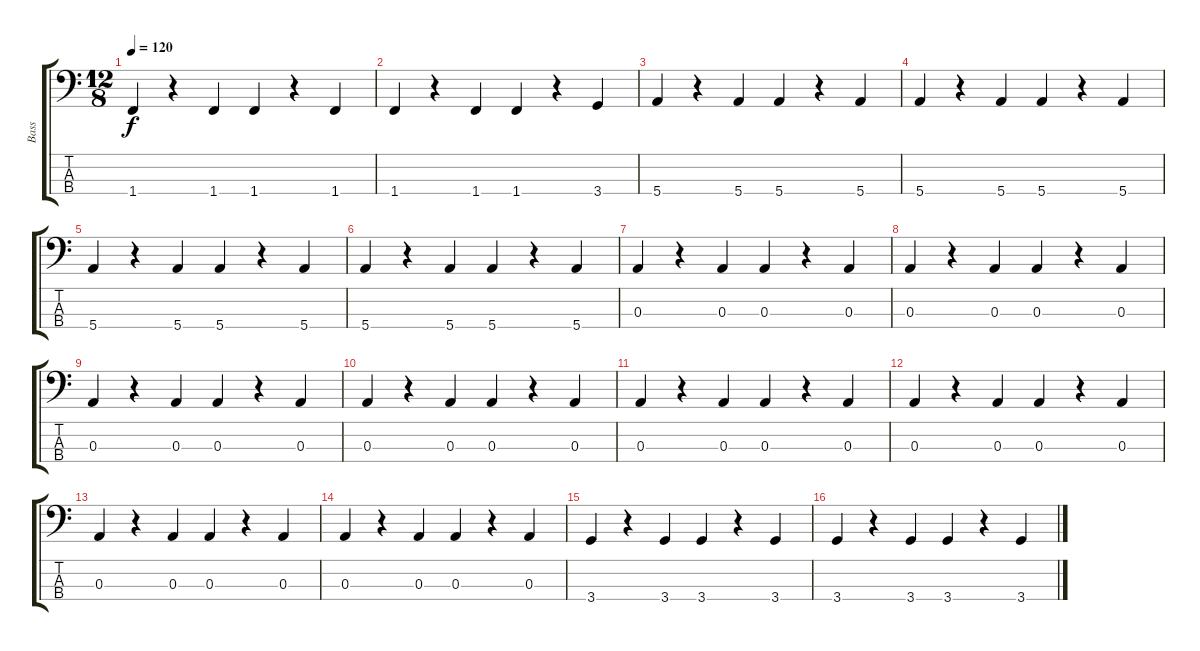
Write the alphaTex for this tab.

\track ("Bass" "Bass") {instrument acousticbass}
\staff {score tabs}
\tuning (G2 D2 A1 E1) {hide}
\ts (12 8)
\tempo 120
\clef f4
\ks c
1.4.4{dy f} r.4 1.4.4 1.4.4 r.4 1.4.4 |
1.4.4 r.4 1.4.4 1.4.4 r.4 3.4.4 |
5.4.4 r.4 5.4.4 5.4.4 r.4 5.4.4 |
5.4.4 r.4 5.4.4 5.4.4 r.4 5.4.4 |
5.4.4 r.4 5.4.4 5.4.4 r.4 5.4.4 |
5.4.4 r.4 5.4.4 5.4.4 r.4 5.4.4 |
0.3.4 r.4 0.3.4 0.3.4 r.4 0.3.4 |
0.3.4 r.4 0.3.4 0.3.4 r.4 0.3.4 |
0.3.4 r.4 0.3.4 0.3.4 r.4 0.3.4 |
0.3.4 r.4 0.3.4 0.3.4 r.4 0.3.4 |
0.3.4 r.4 0.3.4 0.3.4 r.4 0.3.4 |
0.3.4 r.4 0.3.4 0.3.4 r.4 0.3.4 |
0.3.4 r.4 0.3.4 0.3.4 r.4 0.3.4 |
0.3.4 r.4 0.3.4 0.3.4 r.4 0.3.4 |
3.4.4 r.4 3.4.4 3.4.4 r.4 3.4.4 |
3.4.4 r.4 3.4.4 3.4.4 r.4 3.4.4
